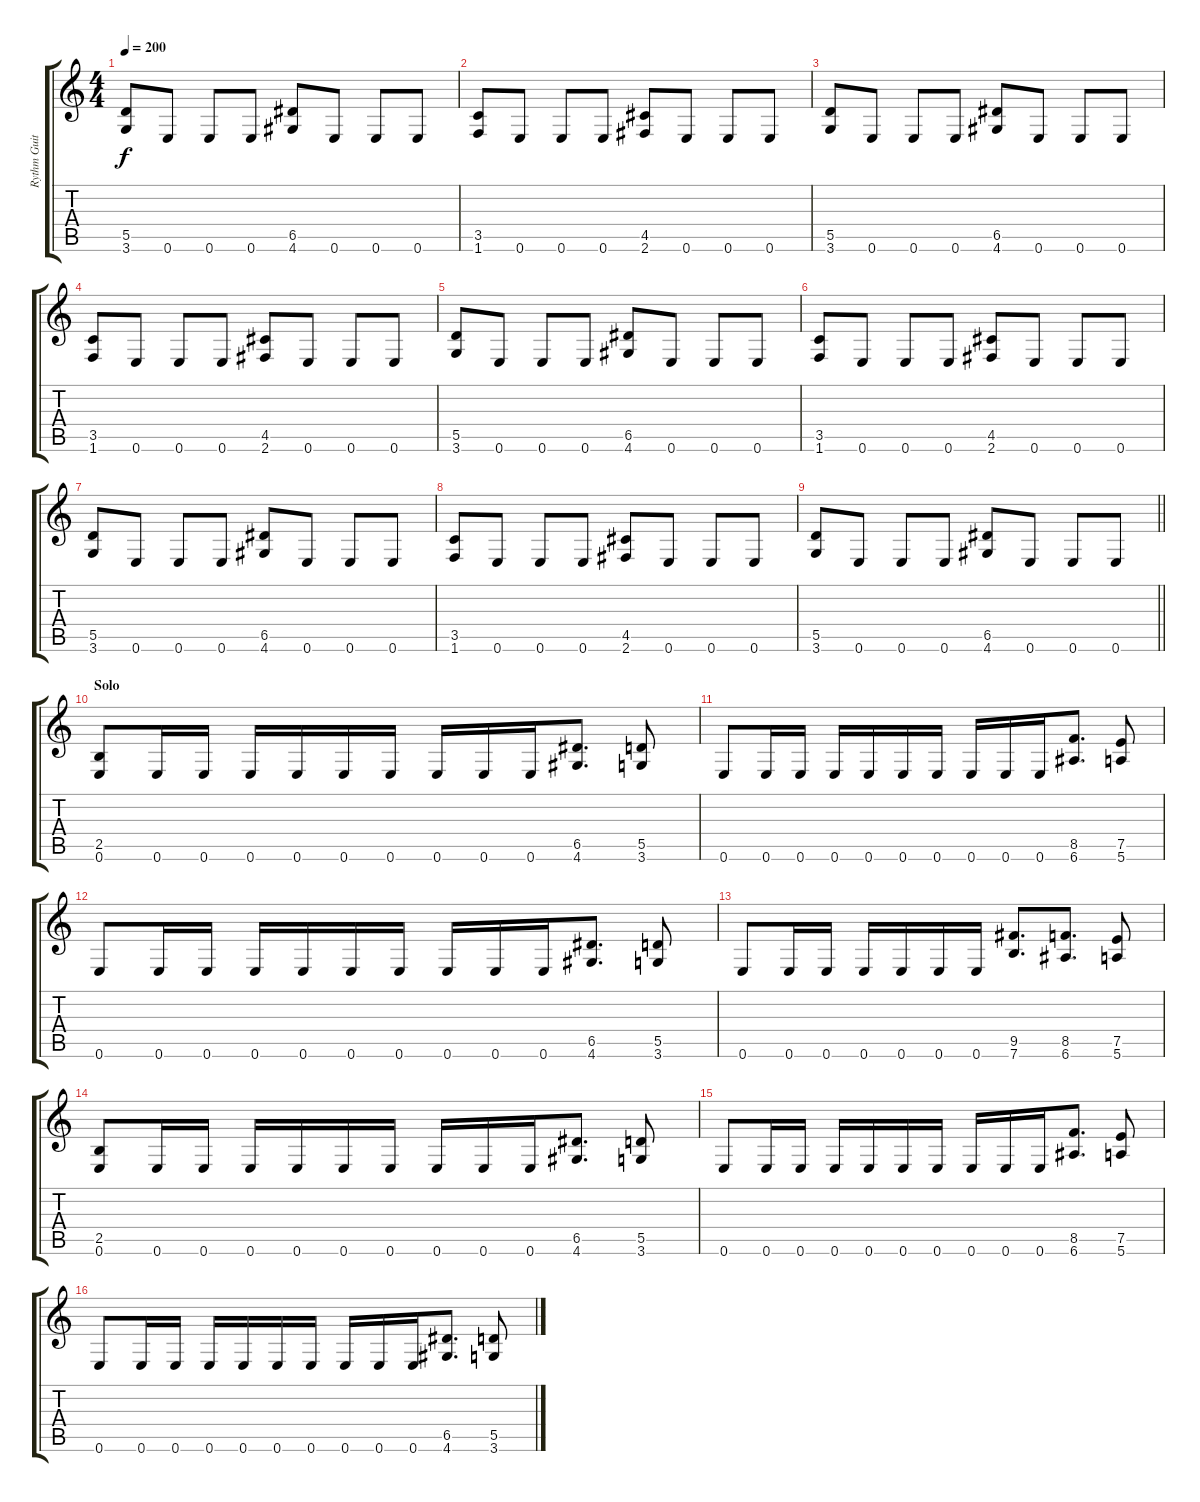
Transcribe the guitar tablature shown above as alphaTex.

\track ("Rythm Guitar" "Rythm Guit") {instrument distortionguitar}
\staff {score tabs}
\tuning (E4 B3 G3 D3 A2 E2) {hide}
\ts (4 4)
\tempo 200
\clef g2
\ks c
(5.5 3.6).8{dy f} 0.6.8 0.6.8 0.6.8 (6.5 4.6).8 0.6.8 0.6.8 0.6.8 |
(3.5 1.6).8 0.6.8 0.6.8 0.6.8 (4.5 2.6).8 0.6.8 0.6.8 0.6.8 |
(5.5 3.6).8 0.6.8 0.6.8 0.6.8 (6.5 4.6).8 0.6.8 0.6.8 0.6.8 |
(3.5 1.6).8 0.6.8 0.6.8 0.6.8 (4.5 2.6).8 0.6.8 0.6.8 0.6.8 |
(5.5 3.6).8 0.6.8 0.6.8 0.6.8 (6.5 4.6).8 0.6.8 0.6.8 0.6.8 |
(3.5 1.6).8 0.6.8 0.6.8 0.6.8 (4.5 2.6).8 0.6.8 0.6.8 0.6.8 |
(5.5 3.6).8 0.6.8 0.6.8 0.6.8 (6.5 4.6).8 0.6.8 0.6.8 0.6.8 |
(3.5 1.6).8 0.6.8 0.6.8 0.6.8 (4.5 2.6).8 0.6.8 0.6.8 0.6.8 |
\barLineRight lightlight
(5.5 3.6).8 0.6.8 0.6.8 0.6.8 (6.5 4.6).8 0.6.8 0.6.8 0.6.8 |
\section ("" "Solo")
(2.5 0.6).8 0.6.16 0.6.16 0.6.16 0.6.16 0.6.16 0.6.16 0.6.16 0.6.16 0.6.16 (6.5 4.6).8{d} (5.5 3.6).8 |
0.6.8 0.6.16 0.6.16 0.6.16 0.6.16 0.6.16 0.6.16 0.6.16 0.6.16 0.6.16 (8.5 6.6).8{d} (7.5 5.6).8 |
0.6.8 0.6.16 0.6.16 0.6.16 0.6.16 0.6.16 0.6.16 0.6.16 0.6.16 0.6.16 (6.5 4.6).8{d} (5.5 3.6).8 |
0.6.8 0.6.16 0.6.16 0.6.16 0.6.16 0.6.16 0.6.16 (9.5 7.6).8{d} (8.5 6.6).8{d} (7.5 5.6).8 |
(2.5 0.6).8 0.6.16 0.6.16 0.6.16 0.6.16 0.6.16 0.6.16 0.6.16 0.6.16 0.6.16 (6.5 4.6).8{d} (5.5 3.6).8 |
0.6.8 0.6.16 0.6.16 0.6.16 0.6.16 0.6.16 0.6.16 0.6.16 0.6.16 0.6.16 (8.5 6.6).8{d} (7.5 5.6).8 |
0.6.8 0.6.16 0.6.16 0.6.16 0.6.16 0.6.16 0.6.16 0.6.16 0.6.16 0.6.16 (6.5 4.6).8{d} (5.5 3.6).8
